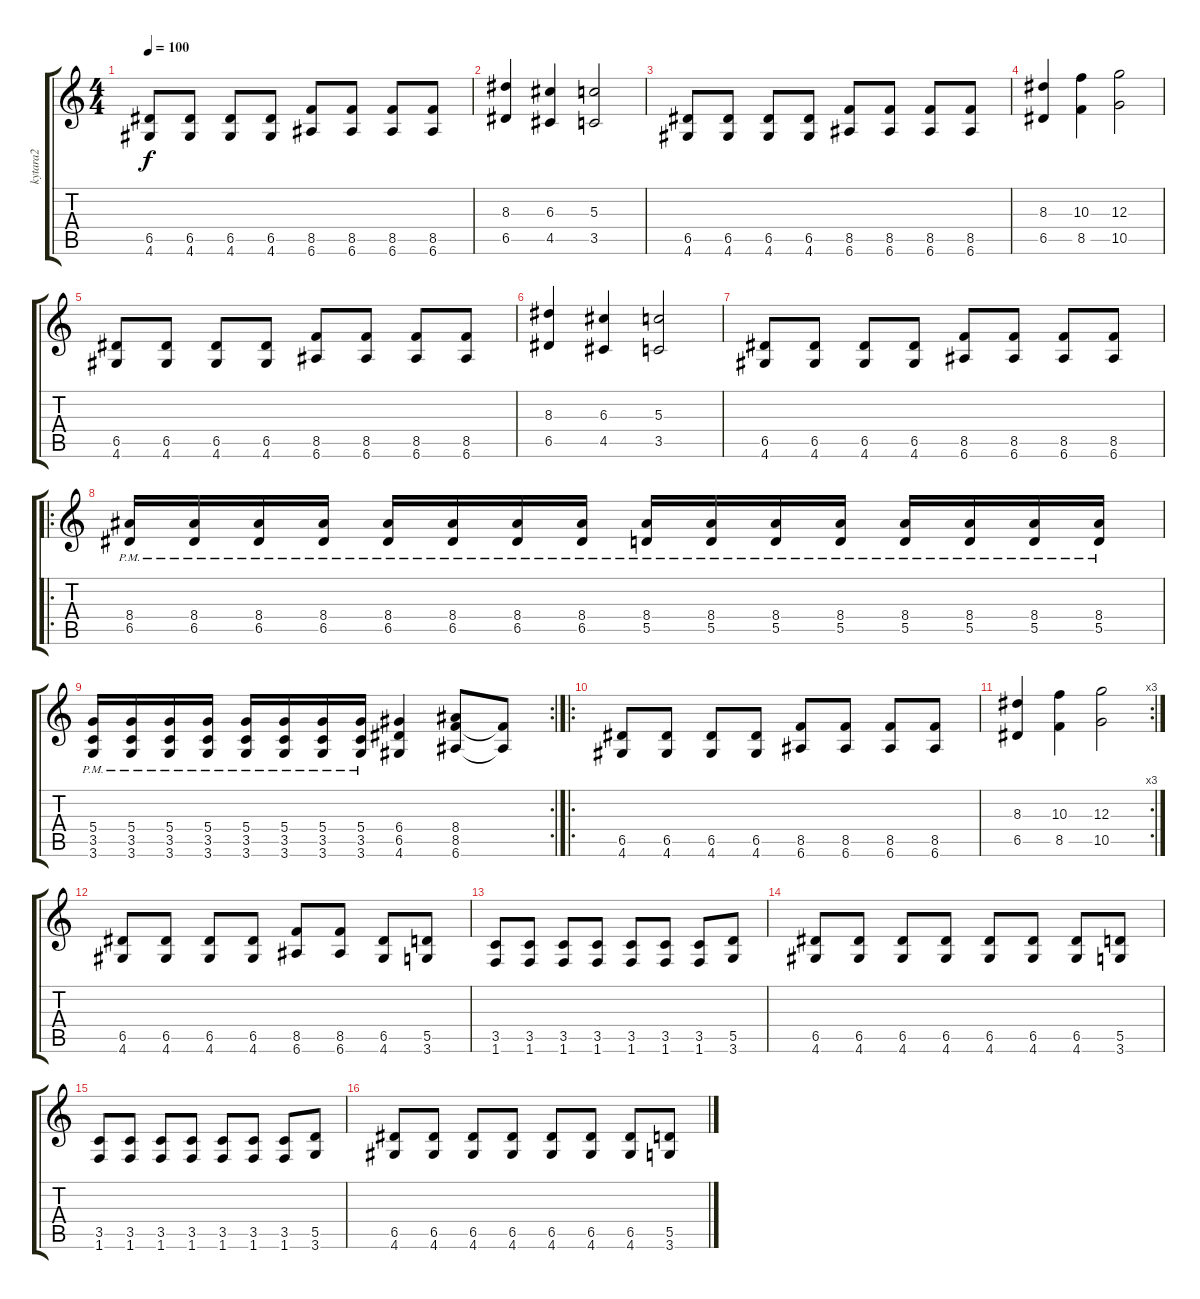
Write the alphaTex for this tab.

\track ("kytara2" "kytara2") {instrument overdrivenguitar bank 43}
\staff {score tabs}
\tuning (E4 B3 G3 D3 A2 E2) {hide}
\ts (4 4)
\tempo 100
\clef g2
\ks c
(6.5 4.6).8{dy f} (6.5 4.6).8 (6.5 4.6).8 (6.5 4.6).8 (8.5 6.6).8 (8.5 6.6).8 (8.5 6.6).8 (8.5 6.6).8 |
(8.3 6.5).4 (6.3 4.5).4 (5.3 3.5).2 |
(6.5 4.6).8 (6.5 4.6).8 (6.5 4.6).8 (6.5 4.6).8 (8.5 6.6).8 (8.5 6.6).8 (8.5 6.6).8 (8.5 6.6).8 |
(8.3 6.5).4 (10.3 8.5).4 (12.3 10.5).2 |
(6.5 4.6).8 (6.5 4.6).8 (6.5 4.6).8 (6.5 4.6).8 (8.5 6.6).8 (8.5 6.6).8 (8.5 6.6).8 (8.5 6.6).8 |
(8.3 6.5).4 (6.3 4.5).4 (5.3 3.5).2 |
(6.5 4.6).8 (6.5 4.6).8 (6.5 4.6).8 (6.5 4.6).8 (8.5 6.6).8 (8.5 6.6).8 (8.5 6.6).8 (8.5 6.6).8 |
\ro
(8.4{pm} 6.5{pm}).16 (8.4{pm} 6.5{pm}).16 (8.4{pm} 6.5{pm}).16 (8.4{pm} 6.5{pm}).16 (8.4{pm} 6.5{pm}).16 (8.4{pm} 6.5{pm}).16 (8.4{pm} 6.5{pm}).16 (8.4{pm} 6.5{pm}).16 (8.4{pm} 5.5{pm}).16 (8.4{pm} 5.5{pm}).16 (8.4{pm} 5.5{pm}).16 (8.4{pm} 5.5{pm}).16 (8.4{pm} 5.5{pm}).16 (8.4{pm} 5.5{pm}).16 (8.4{pm} 5.5{pm}).16 (8.4{pm} 5.5{pm}).16 |
\rc 2
(5.4 3.5{pm} 3.6{pm}).16 (5.4 3.5{pm} 3.6{pm}).16 (5.4 3.5{pm} 3.6{pm}).16 (5.4 3.5{pm} 3.6{pm}).16 (5.4 3.5{pm} 3.6{pm}).16 (5.4 3.5{pm} 3.6{pm}).16 (5.4 3.5{pm} 3.6{pm}).16 (5.4 3.5{pm} 3.6{pm}).16 (6.4 6.5 4.6).4 (8.4 8.5 6.6).8 (8.5{t} 6.6{t}).8 |
\ro
(6.5 4.6).8 (6.5 4.6).8 (6.5 4.6).8 (6.5 4.6).8 (8.5 6.6).8 (8.5 6.6).8 (8.5 6.6).8 (8.5 6.6).8 |
\rc 3
(8.3 6.5).4 (10.3 8.5).4 (12.3 10.5).2 |
(6.5 4.6).8 (6.5 4.6).8 (6.5 4.6).8 (6.5 4.6).8 (8.5 6.6).8 (8.5 6.6).8 (6.5 4.6).8 (5.5 3.6).8 |
(3.5 1.6).8 (3.5 1.6).8 (3.5 1.6).8 (3.5 1.6).8 (3.5 1.6).8 (3.5 1.6).8 (3.5 1.6).8 (5.5 3.6).8 |
(6.5 4.6).8 (6.5 4.6).8 (6.5 4.6).8 (6.5 4.6).8 (6.5 4.6).8 (6.5 4.6).8 (6.5 4.6).8 (5.5 3.6).8 |
(3.5 1.6).8 (3.5 1.6).8 (3.5 1.6).8 (3.5 1.6).8 (3.5 1.6).8 (3.5 1.6).8 (3.5 1.6).8 (5.5 3.6).8 |
(6.5 4.6).8 (6.5 4.6).8 (6.5 4.6).8 (6.5 4.6).8 (6.5 4.6).8 (6.5 4.6).8 (6.5 4.6).8 (5.5 3.6).8
